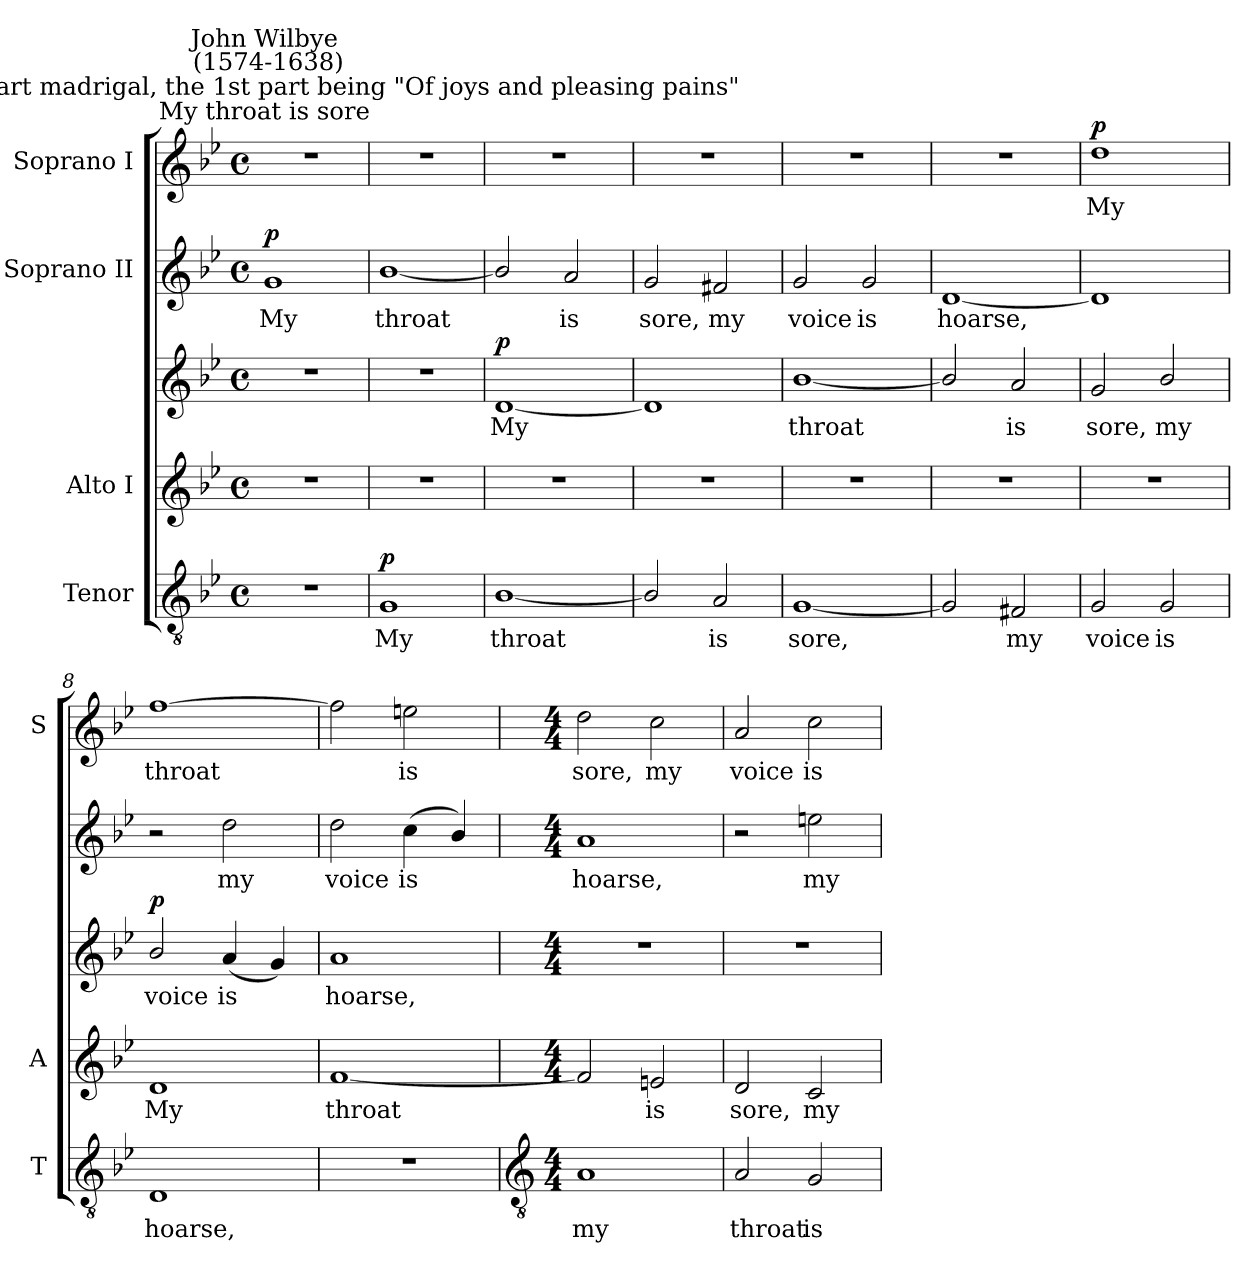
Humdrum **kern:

**kern	**text	**dynam	**kern	**text	**kern	**text	**dynam	**kern	**text	**dynam	**kern	**text	**dynam
*part4	*part4	*part4	*part3	*part3	*part3	*part3	*part3	*part2	*part2	*part2	*part1	*part1	*part1
*staff5	*staff5	*staff5	*staff4	*staff4	*staff3	*staff3	*staff3/4	*staff2	*staff2	*staff2	*staff1	*staff1	*staff1
*I"Tenor	*	*	*I"Alto I	*	*	*	*	*I"Soprano II	*	*	*I"Soprano I	*	*
*I'T	*	*	*I'A	*	*	*	*	*	*	*	*I'S	*	*
*clefGv2	*	*	*clefG2	*	*clefG2	*	*	*clefG2	*	*	*clefG2	*	*
*k[b-e-]	*	*	*k[b-e-]	*	*k[b-e-]	*	*	*k[b-e-]	*	*	*k[b-e-]	*	*
*B-:	*	*	*B-:	*	*B-:	*	*	*B-:	*	*	*B-:	*	*
*M4/4	*	*	*M4/4	*	*M4/4	*	*	*M4/4	*	*	*M4/4	*	*
*met(c)	*	*	*met(c)	*	*met(c)	*	*	*met(c)	*	*	*met(c)	*	*
=1	=1	=1	=1	=1	=1	=1	=1	=1	=1	=1	=1	=1	=1
!	!	!	!	!	!	!	!	!	!	!	!LO:TX:a:cj:t=My throat is sore	!	!
!	!	!	!	!	!	!	!	!	!	!	!LO:TX:a:cj:t=2nd part of a 2-part madrigal, the 1st part being "Of joys and pleasing pains"	!	!
!	!	!	!	!	!	!	!	!	!	!	!LO:TX:a:cj:t=John Wilbye\n (1574-1638)	!	!
!	!	!	!	!	!	!	!	!	!LO:LY:b	!LO:DY:b	!	!	!
1r	.	.	1r	.	1r	.	.	1g	My	p	1r	.	.
=2	=2	=2	=2	=2	=2	=2	=2	=2	=2	=2	=2	=2	=2
!	!LO:LY:b	!LO:DY:b	!	!	!	!	!	!	!LO:LY:b	!	!	!	!
1G	My	p	1r	.	1r	.	.	[1b-/	throat	.	1r	.	.
=3	=3	=3	=3	=3	=3	=3	=3	=3	=3	=3	=3	=3	=3
!	!LO:LY:b	!	!	!	!	!LO:LY:b	!LO:DY:b	!	!	!	!	!	!
[1B-/	throat	.	1r	.	[1d	My	p	2b-/]	.	.	1r	.	.
!	!	!	!	!	!	!	!	!	!LO:LY:b	!	!	!	!
.	.	.	.	.	.	.	.	2a	is	.	.	.	.
=4	=4	=4	=4	=4	=4	=4	=4	=4	=4	=4	=4	=4	=4
!	!	!	!	!	!	!	!	!	!LO:LY:b	!	!	!	!
2B-/]	.	.	1r	.	1d]	.	.	2g	sore,	.	1r	.	.
!	!LO:LY:b	!	!	!	!	!	!	!	!LO:LY:b	!	!	!	!
2A/	is	.	.	.	.	.	.	2f#X	my	.	.	.	.
=5	=5	=5	=5	=5	=5	=5	=5	=5	=5	=5	=5	=5	=5
!	!LO:LY:b	!	!	!	!	!LO:LY:b	!	!	!LO:LY:b	!	!	!	!
[1G	sore,	.	1r	.	[1b-/	throat	.	2g	voice	.	1r	.	.
!	!	!	!	!	!	!	!	!	!LO:LY:b	!	!	!	!
.	.	.	.	.	.	.	.	2g	is	.	.	.	.
=6	=6	=6	=6	=6	=6	=6	=6	=6	=6	=6	=6	=6	=6
!	!	!	!	!	!	!	!	!	!LO:LY:b	!	!	!	!
2G]	.	.	1r	.	2b-/]	.	.	[1d	hoarse,	.	1r	.	.
!	!LO:LY:b	!	!	!	!	!LO:LY:b	!	!	!	!	!	!	!
2F#X	my	.	.	.	2a	is	.	.	.	.	.	.	.
=7	=7	=7	=7	=7	=7	=7	=7	=7	=7	=7	=7	=7	=7
!	!LO:LY:b	!	!	!	!	!LO:LY:b	!	!	!	!	!	!LO:LY:b	!LO:DY:b
2G	voice	.	1r	.	2g	sore,	.	1d]	.	.	1dd	My	p
!	!LO:LY:b	!	!	!	!	!LO:LY:b	!	!	!	!	!	!	!
2G	is	.	.	.	2b-/	my	.	.	.	.	.	.	.
=8	=8	=8	=8	=8	=8	=8	=8	=8	=8	=8	=8	=8	=8
!	!LO:LY:b	!	!	!LO:LY:b	!	!LO:LY:b	!LO:DY:b=2	!	!	!	!	!LO:LY:b	!
1D	hoarse,	.	1d	My	2b-/	voice	p	2r	.	.	[1ff	throat	.
!	!	!	!	!	!	!LO:LY:b	!	!	!LO:LY:b	!	!	!	!
.	.	.	.	.	(<4a	is	.	2dd	my	.	.	.	.
.	.	.	.	.	4g)	.	.	.	.	.	.	.	.
=9	=9	=9	=9	=9	=9	=9	=9	=9	=9	=9	=9	=9	=9
!	!	!	!	!LO:LY:b	!	!LO:LY:b	!	!	!LO:LY:b	!	!	!	!
1r	.	.	[1f	throat	1a	hoarse,	.	2dd	voice	.	2ff]	.	.
!	!	!	!	!	!	!	!	!	!LO:LY:b	!	!	!LO:LY:b	!
.	.	.	.	.	.	.	.	(<4cc	is	.	2een	is	.
.	.	.	.	.	.	.	.	4b-/)	.	.	.	.	.
!!LO:LB:g=z
=10	=10	=10	=10	=10	=10	=10	=10	=10	=10	=10	=10	=10	=10
*clefGv2	*	*	*	*	*	*	*	*	*	*	*	*	*
*M4/4	*	*	*M4/4	*	*M4/4	*	*	*M4/4	*	*	*M4/4	*	*
!	!LO:LY:b	!	!	!	!	!	!	!	!LO:LY:b	!	!	!LO:LY:b	!
1A	my	.	2f]	.	1r	.	.	1a	hoarse,	.	2dd	sore,	.
!	!	!	!	!LO:LY:b	!	!	!	!	!	!	!	!LO:LY:b	!
.	.	.	2en	is	.	.	.	.	.	.	2cc	my	.
=11	=11	=11	=11	=11	=11	=11	=11	=11	=11	=11	=11	=11	=11
!	!LO:LY:b	!	!	!LO:LY:b	!	!	!	!	!	!	!	!LO:LY:b	!
2A	throat	.	2d	sore,	1r	.	.	2r	.	.	2a	voice	.
!	!LO:LY:b	!	!	!LO:LY:b	!	!	!	!	!LO:LY:b	!	!	!LO:LY:b	!
2G	is	.	2c	my	.	.	.	2een	my	.	2cc	is	.
=	=	=	=	=	=	=	=	=	=	=	=	=	=
*-	*-	*-	*-	*-	*-	*-	*-	*-	*-	*-	*-	*-	*-
